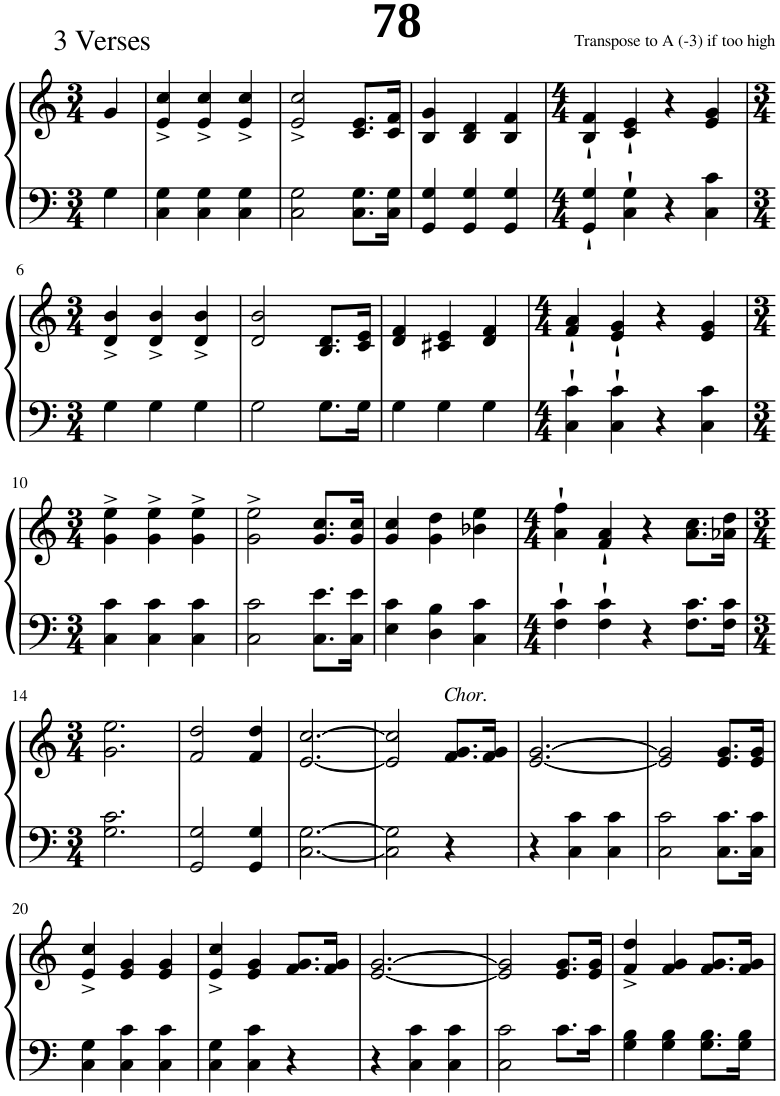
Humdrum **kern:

**kern	**kern
*part1	*part1
*staff2	*staff1
*I"Piano	*
*I'Pno.	*
*clefF4	*clefG2
*k[]	*k[]
*M3/4	*M3/4
=1	=1
4G\	4g/
=2	=2
4C\ 4G\	4e/^ 4cc/^
4C\ 4G\	4e/^ 4cc/^
4C\ 4G\	4e/^ 4cc/^
=3	=3
2C\ 2G\	2e/^ 2cc/^
8.C\ 8.G\L	8.c/ 8.e/L
16C\ 16G\Jk	16c/ 16f/Jk
=4	=4
4GG/ 4G/	4B/ 4g/
4GG/ 4G/	4B/ 4d/
4GG/ 4G/	4B/ 4f/
=5	=5
*M4/4	*M4/4
4GG/` 4G/`	4B/` 4f/`
4C\` 4G\`	4c/` 4e/`
4r	4r
4C\ 4c\	4e/ 4g/
!!LO:LB:g=z
=6	=6
*M3/4	*M3/4
4G\	4d/^ 4b/^
4G\	4d/^ 4b/^
4G\	4d/^ 4b/^
=7	=7
2G\	2d/ 2b/
8.G\L	8.B/ 8.d/L
16G\Jk	16c/ 16e/Jk
=8	=8
4G\	4d/ 4f/
4G\	4c#X/ 4e/
4G\	4d/ 4f/
=9	=9
*M4/4	*M4/4
4C\` 4c\`	4f/` 4a/`
4C\` 4c\`	4e/` 4g/`
4r	4r
4C\ 4c\	4e/ 4g/
!!LO:LB:g=z
=10	=10
*M3/4	*M3/4
4C\ 4c\	4g\^ 4ee\^
4C\ 4c\	4g\^ 4ee\^
4C\ 4c\	4g\^ 4ee\^
=11	=11
2C\ 2c\	2g\^ 2ee\^
8.C\ 8.e\L	8.g/ 8.cc/L
16C\ 16e\Jk	16g/ 16cc/Jk
=12	=12
4E\ 4c\	4g/ 4cc/
4D\ 4B\	4g\ 4dd\
4C\ 4c\	4b-X\ 4ee\
=13	=13
*M4/4	*M4/4
4F\` 4c\`	4a\` 4ff\`
4F\` 4c\`	4f/` 4a/`
4r	4r
8.F\ 8.c\L	8.a\ 8.cc\L
16F\ 16c\Jk	16a-X\ 16dd\Jk
!!LO:LB:g=z
=14	=14
*M3/4	*M3/4
2.G\ 2.c\	2.g\ 2.ee\
=15	=15
2GG/ 2G/	2f/ 2dd/
4GG/ 4G/	4f/ 4dd/
=16	=16
[2.C\ [2.G\	[2.e/ [2.cc/
=17	=17
2C\] 2G\]	2e/] 2cc/]
!	!LO:TX:a:i:t=Chor.
4r	8.f/ 8.g/L
.	16f/ 16g/Jk
=18	=18
4r	[2.e/ [2.g/
4C\ 4c\	.
4C\ 4c\	.
=19	=19
2C\ 2c\	2e/] 2g/]
8.C\ 8.c\L	8.e/ 8.g/L
16C\ 16c\Jk	16e/ 16g/Jk
!!LO:LB:g=z
=20	=20
4C\ 4G\	4e/^ 4cc/^
4C\ 4c\	4e/ 4g/
4C\ 4c\	4e/ 4g/
=21	=21
4C\ 4G\	4e/^ 4cc/^
4C\ 4c\	4e/ 4g/
4r	8.f/ 8.g/L
.	16f/ 16g/Jk
=22	=22
4r	[2.e/ [2.g/
4C\ 4c\	.
4C\ 4c\	.
=23	=23
2C\ 2c\	2e/] 2g/]
8.c\L	8.e/ 8.g/L
16c\Jk	16e/ 16g/Jk
=24	=24
4G\ 4B\	4f/^ 4dd/^
4G\ 4B\	4f/ 4g/
8.G\ 8.B\L	8.f/ 8.g/L
16G\ 16B\Jk	16f/ 16g/Jk
=	=
*-	*-
